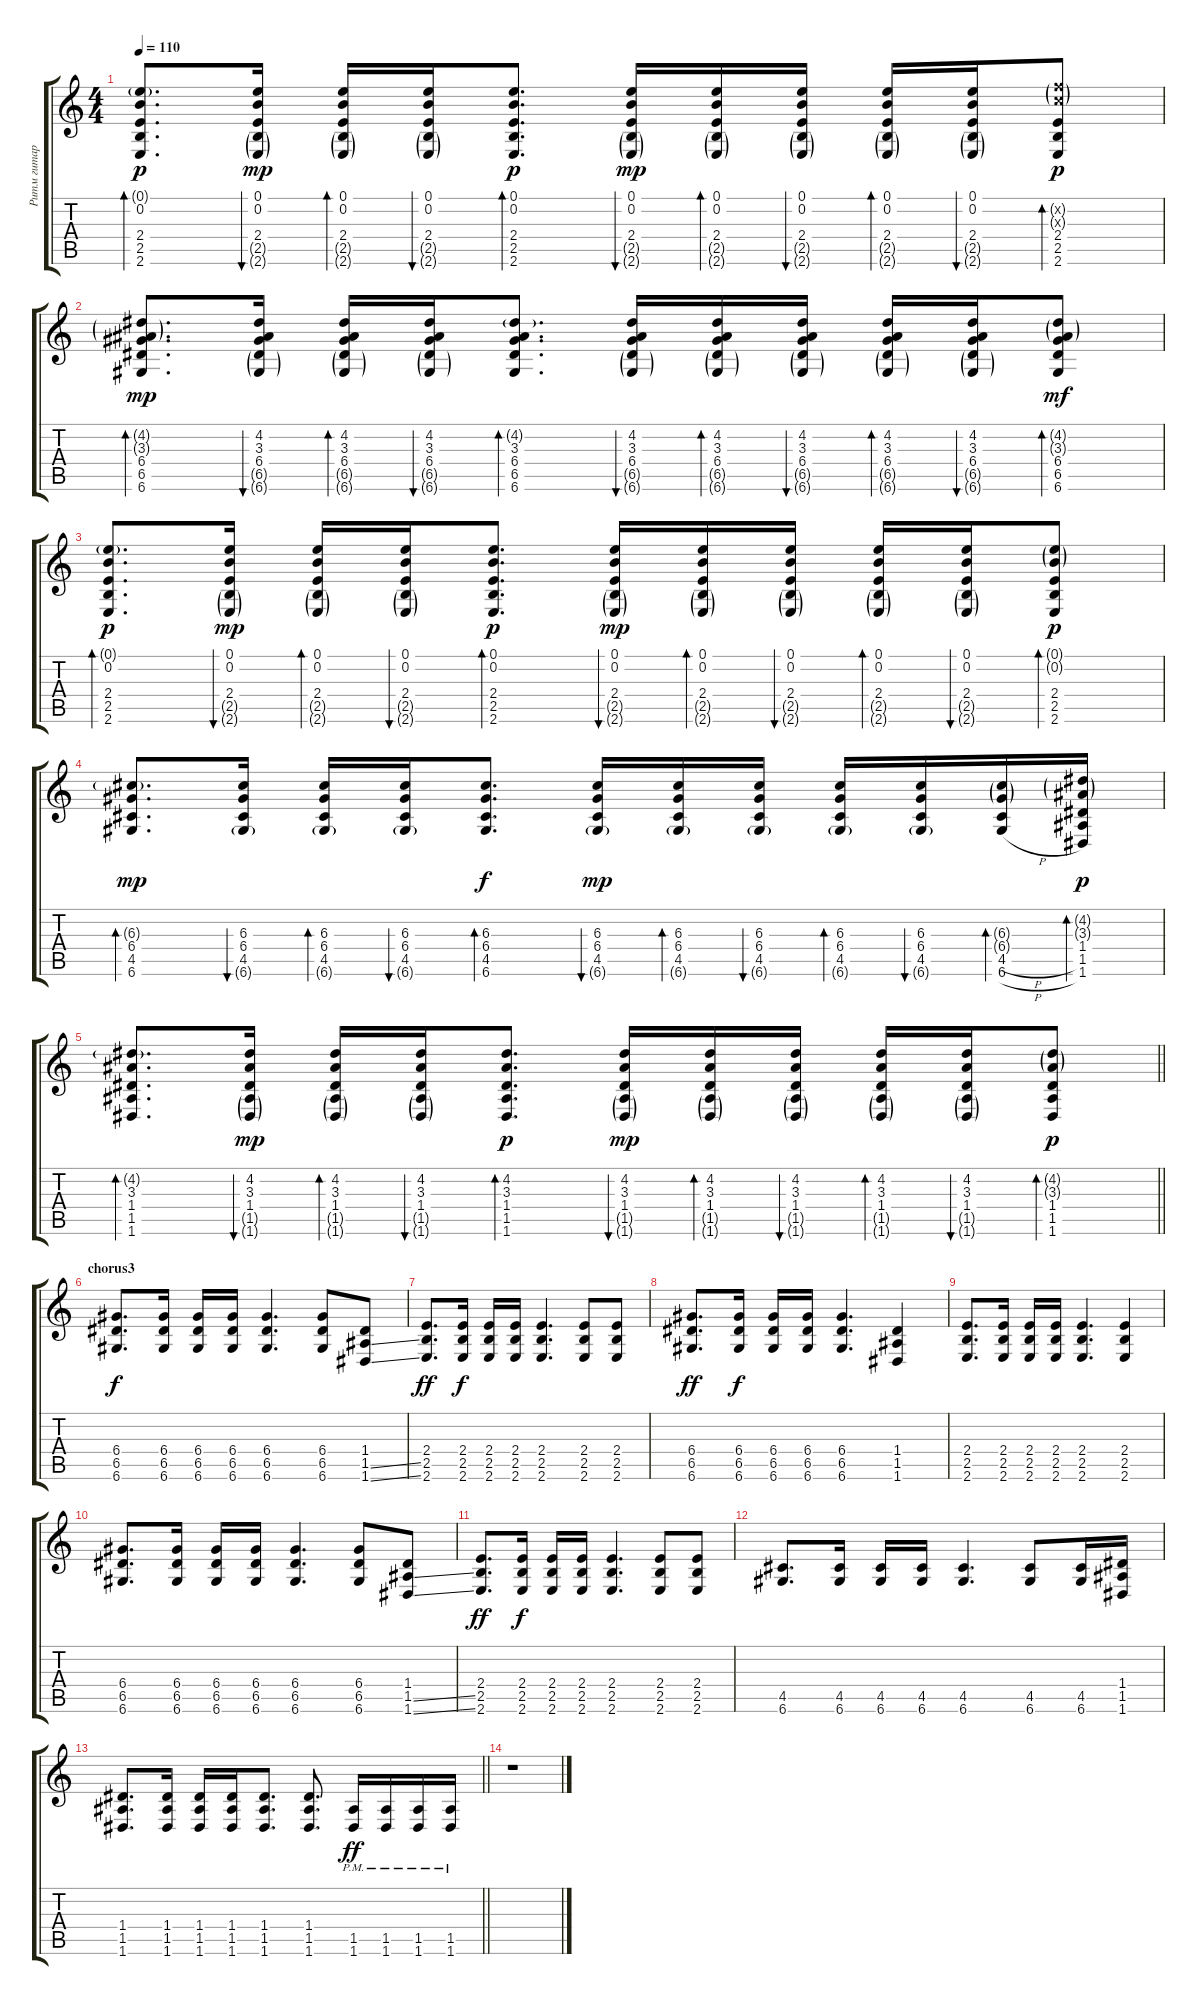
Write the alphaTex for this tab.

\track ("Ритм гитара" "Ритм гитар") {instrument distortionguitar}
\staff {score tabs}
\tuning (E4 B3 G3 D3 A2 D2) {hide}
\ts (4 4)
\tempo 110
\clef g2
\ks c
(0.1{g} 0.2 2.4 2.5 2.6).8{d bd 30 dy p} (0.1 0.2 2.4 2.5{g} 2.6{g}).16{bu 30 dy mp} (0.1 0.2 2.4 2.5{g} 2.6{g}).16{bd 30} (0.1 0.2 2.4 2.5{g} 2.6{g}).16{bu 30} (0.1 0.2 2.4 2.5 2.6).8{d bd 30 dy p} (0.1 0.2 2.4 2.5{g} 2.6{g}).16{bu 30 dy mp} (0.1 0.2 2.4 2.5{g} 2.6{g}).16{bd 30} (0.1 0.2 2.4 2.5{g} 2.6{g}).16{bu 30} (0.1 0.2 2.4 2.5{g} 2.6{g}).16{bd 30} (0.1 0.2 2.4 2.5{g} 2.6{g}).16{bu 30} (6.2{g x} 5.3{g x} 2.4 2.5 2.6).8{bd 30 dy p} |
(4.2{g} 3.3{g} 6.4 6.5 6.6).8{d bd 30 dy mp volume 13} (4.2 3.3 6.4 6.5{g} 6.6{g}).16{bu 30} (4.2 3.3 6.4 6.5{g} 6.6{g}).16{bd 30} (4.2 3.3 6.4 6.5{g} 6.6{g}).16{bu 30} (4.2{g} 3.3 6.4 6.5 6.6).8{d bd 30} (4.2 3.3 6.4 6.5{g} 6.6{g}).16{bu 30} (4.2 3.3 6.4 6.5{g} 6.6{g}).16{bd 30} (4.2 3.3 6.4 6.5{g} 6.6{g}).16{bu 30} (4.2 3.3 6.4 6.5{g} 6.6{g}).16{bd 30} (4.2 3.3 6.4 6.5{g} 6.6{g}).16{bu 30} (4.2{g} 3.3{g} 6.4 6.5 6.6).8{bd 30 dy mf} |
(0.1{g} 0.2 2.4 2.5 2.6).8{d bd 30 dy p} (0.1 0.2 2.4 2.5{g} 2.6{g}).16{bu 30 dy mp} (0.1 0.2 2.4 2.5{g} 2.6{g}).16{bd 30} (0.1 0.2 2.4 2.5{g} 2.6{g}).16{bu 30} (0.1 0.2 2.4 2.5 2.6).8{d bd 30 dy p} (0.1 0.2 2.4 2.5{g} 2.6{g}).16{bu 30 dy mp} (0.1 0.2 2.4 2.5{g} 2.6{g}).16{bd 30} (0.1 0.2 2.4 2.5{g} 2.6{g}).16{bu 30} (0.1 0.2 2.4 2.5{g} 2.6{g}).16{bd 30} (0.1 0.2 2.4 2.5{g} 2.6{g}).16{bu 30} (0.1{g} 0.2{g} 2.4 2.5 2.6).8{bd 30 dy p} |
(6.3{g} 6.4 4.5 6.6).8{d bd 30 dy mp} (6.3 6.4 4.5 6.6{g}).16{bu 30} (6.3 6.4 4.5 6.6{g}).16{bd 30} (6.3 6.4 4.5 6.6{g}).16{bu 30} (6.3 6.4 4.5 6.6).8{d bd 30 dy f} (6.3 6.4 4.5 6.6{g}).16{bu 30 dy mp} (6.3 6.4 4.5 6.6{g}).16{bd 30} (6.3 6.4 4.5 6.6{g}).16{bu 30} (6.3 6.4 4.5 6.6{g}).16{bd 30} (6.3 6.4 4.5 6.6{g}).16{bu 30} (6.3{g} 6.4{g} 4.5{h} 6.6{h}).16{bd 30} (4.2{g} 3.3{g} 1.4 1.5 1.6).16{bd 30 dy p} |
\barLineRight lightlight
(4.2{g} 3.3 1.4 1.5 1.6).8{d bd 30} (4.2 3.3 1.4 1.5{g} 1.6{g}).16{bu 30 dy mp} (4.2 3.3 1.4 1.5{g} 1.6{g}).16{bd 30} (4.2 3.3 1.4 1.5{g} 1.6{g}).16{bu 30} (4.2 3.3 1.4 1.5 1.6).8{d bd 30 dy p} (4.2 3.3 1.4 1.5{g} 1.6{g}).16{bu 30 dy mp} (4.2 3.3 1.4 1.5{g} 1.6{g}).16{bd 30} (4.2 3.3 1.4 1.5{g} 1.6{g}).16{bu 30} (4.2 3.3 1.4 1.5{g} 1.6{g}).16{bd 30} (4.2 3.3 1.4 1.5{g} 1.6{g}).16{bu 30} (4.2{g} 3.3{g} 1.4 1.5 1.6).8{bd 30 dy p} |
\section ("" "chorus3")
(6.4 6.5 6.6).8{d dy f instrument distortionguitar} (6.4 6.5 6.6).16 (6.4 6.5 6.6).16 (6.4 6.5 6.6).16 (6.4 6.5 6.6).4{d} (6.4 6.5 6.6).8 (1.4 1.5{ss} 1.6{ss}).8 |
(2.4 2.5 2.6).8{d dy ff} (2.4 2.5 2.6).16{dy f} (2.4 2.5 2.6).16 (2.4 2.5 2.6).16 (2.4 2.5 2.6).4{d} (2.4 2.5 2.6).8 (2.4 2.5 2.6).8 |
(6.4 6.5 6.6).8{d dy ff} (6.4 6.5 6.6).16{dy f} (6.4 6.5 6.6).16 (6.4 6.5 6.6).16 (6.4 6.5 6.6).4{d} (1.4 1.5 1.6).4 |
(2.4 2.5 2.6).8{d} (2.4 2.5 2.6).16 (2.4 2.5 2.6).16 (2.4 2.5 2.6).16 (2.4 2.5 2.6).4{d} (2.4 2.5 2.6).4 |
(6.4 6.5 6.6).8{d} (6.4 6.5 6.6).16 (6.4 6.5 6.6).16 (6.4 6.5 6.6).16 (6.4 6.5 6.6).4{d} (6.4 6.5 6.6).8 (1.4 1.5{ss} 1.6{ss}).8 |
(2.4 2.5 2.6).8{d dy ff} (2.4 2.5 2.6).16{dy f} (2.4 2.5 2.6).16 (2.4 2.5 2.6).16 (2.4 2.5 2.6).4{d} (2.4 2.5 2.6).8 (2.4 2.5 2.6).8 |
(4.5 6.6).8{d} (4.5 6.6).16 (4.5 6.6).16 (4.5 6.6).16 (4.5 6.6).4{d} (4.5 6.6).8 (4.5 6.6).16 (1.4 1.5 1.6).16 |
\barLineRight lightlight
(1.4 1.5 1.6).8{d} (1.4 1.5 1.6).16 (1.4 1.5 1.6).16 (1.4 1.5 1.6).16 (1.4 1.5 1.6).8{d} (1.4 1.5 1.6).8{d} (1.5{pm} 1.6).16{dy ff} (1.5{pm} 1.6).16 (1.5{pm} 1.6).16 (1.5{pm} 1.6).16 |
r.1
